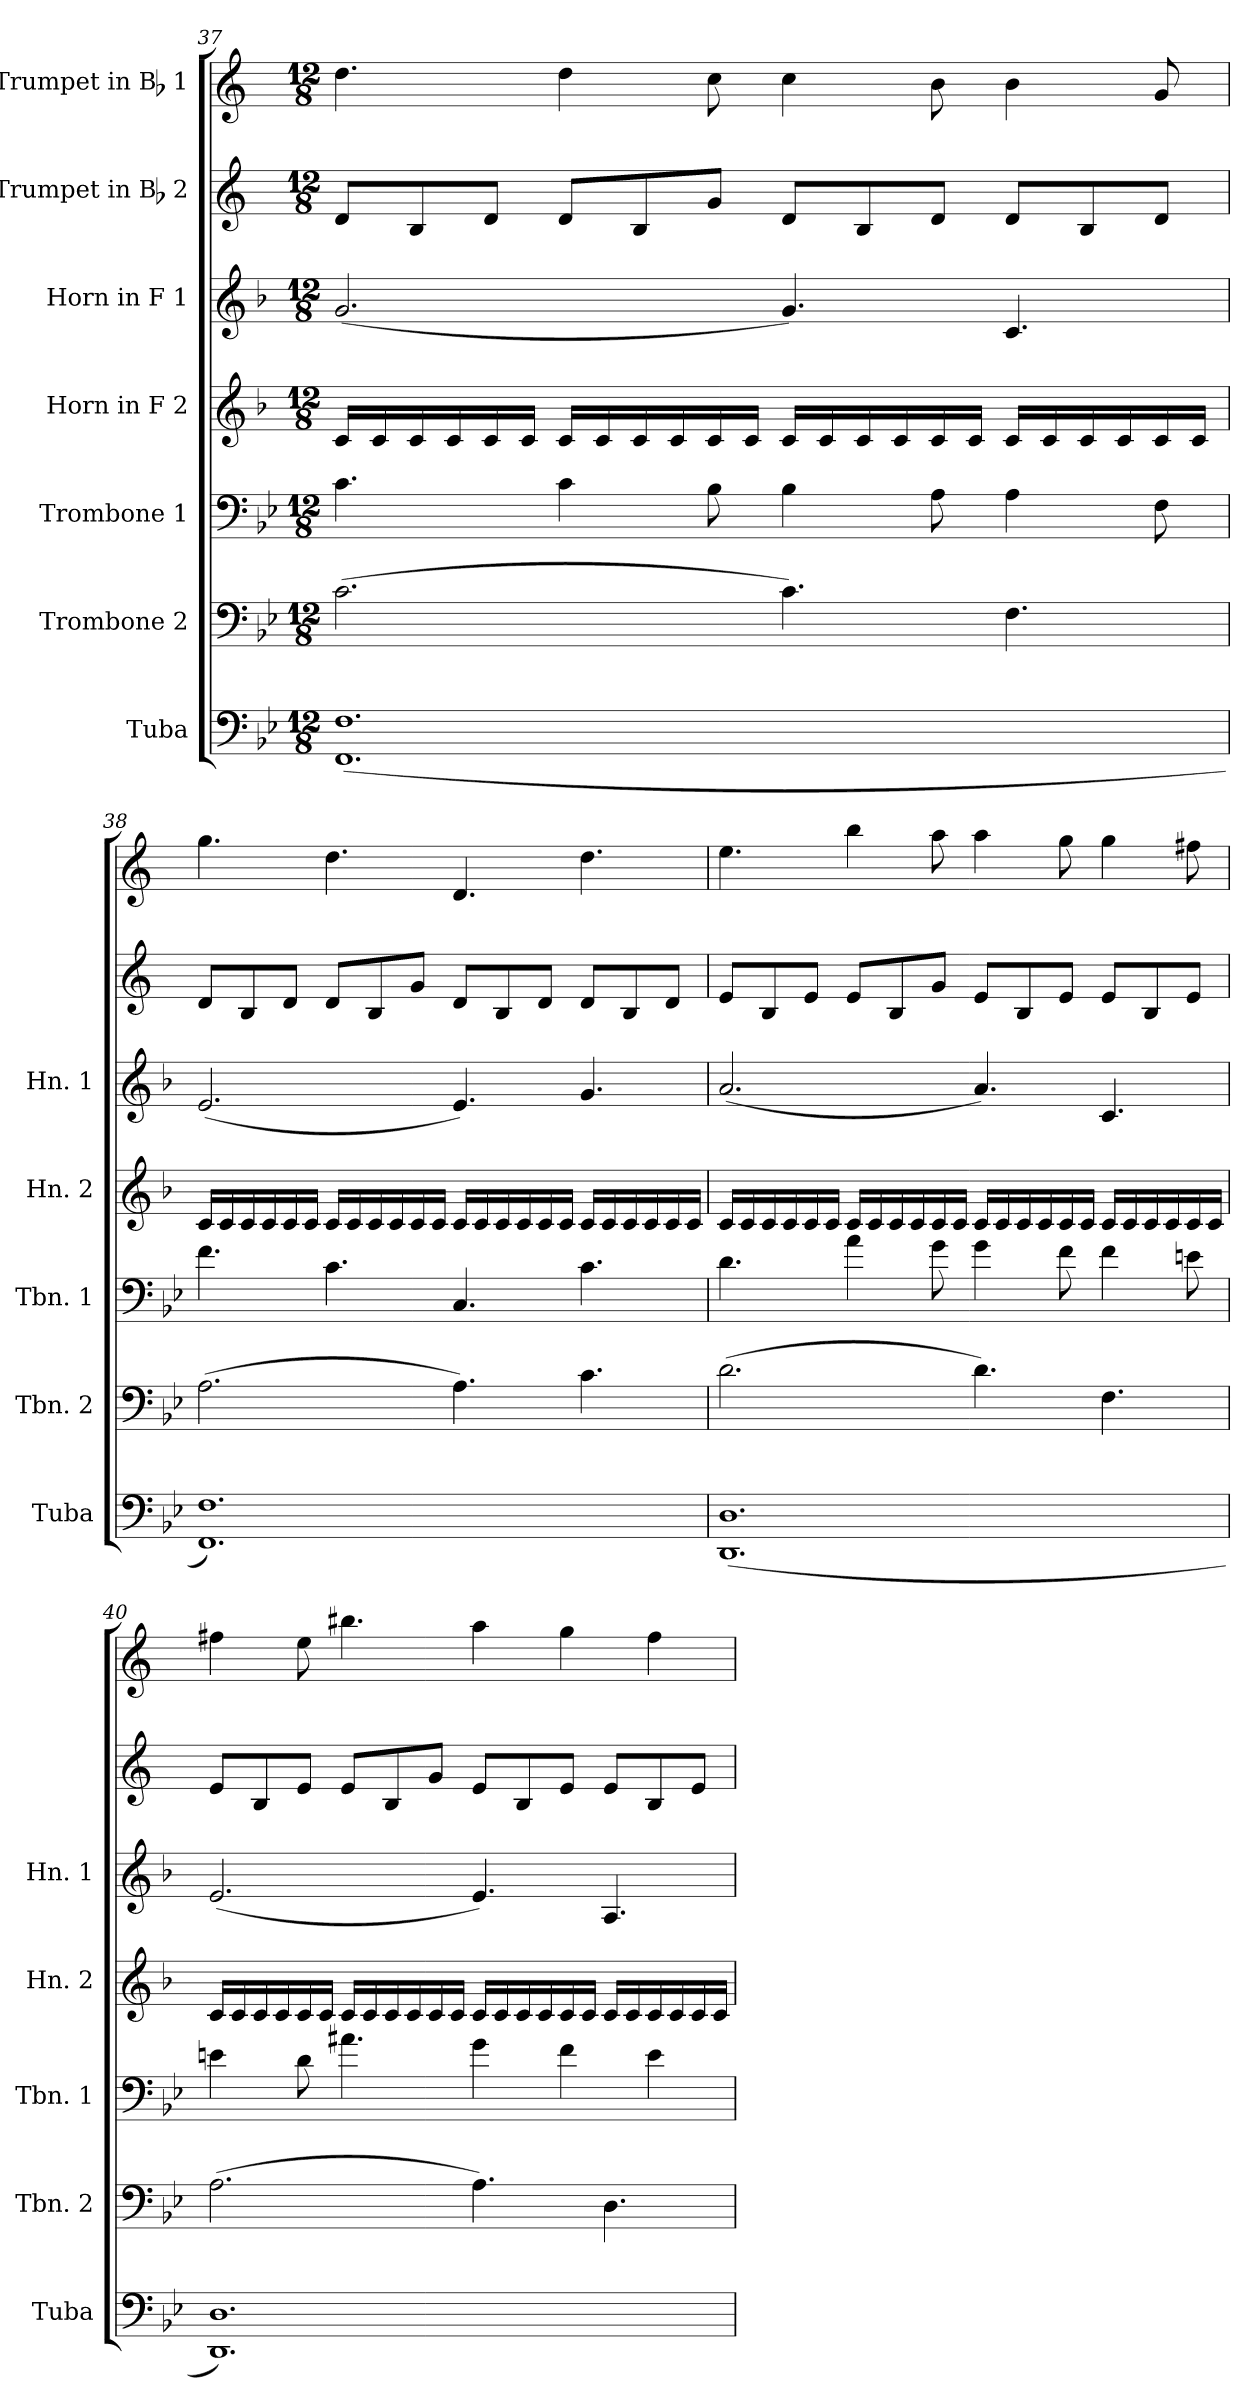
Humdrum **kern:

**kern	**kern	**kern	**kern	**kern	**kern	**kern
*part7	*part6	*part5	*part4	*part3	*part2	*part1
*staff7	*staff6	*staff5	*staff4	*staff3	*staff2	*staff1
*I"Tuba	*I"Trombone 2	*I"Trombone 1	*I"Horn in F 2	*I"Horn in F 1	*I"Trumpet in Bb 2	*I"Trumpet in Bb 1
*I'Tuba	*I'Tbn. 2	*I'Tbn. 1	*I'Hn. 2	*I'Hn. 1	*	*
!!LO:PB:g=z
*clefF4	*clefF4	*clefF4	*clefG2	*clefG2	*clefG2	*clefG2
*	*	*	*ITrd4c7	*ITrd4c7	*ITrd1c2	*ITrd1c2
*k[b-e-]	*k[b-e-]	*k[b-e-]	*k[b-e-]	*k[b-e-]	*k[b-e-]	*k[b-e-]
*B-:	*B-:	*B-:	*B-:	*B-:	*B-:	*B-:
*M12/8	*M12/8	*M12/8	*M12/8	*M12/8	*M12/8	*M12/8
=37	=37	=37	=37	=37	=37	=37
(1.FF 1.F	(>2.c\	4.c\	16F/LL	(2.c/	8c/L	4.cc\
.	.	.	16F/	.	.	.
.	.	.	16F/	.	8A/	.
.	.	.	16F/	.	.	.
.	.	.	16F/	.	8c/J	.
.	.	.	16F/JJ	.	.	.
.	.	4c\	16F/LL	.	8c/L	4cc\
.	.	.	16F/	.	.	.
.	.	.	16F/	.	8A/	.
.	.	.	16F/	.	.	.
.	.	8B-\	16F/	.	8f/J	8b-\
.	.	.	16F/JJ	.	.	.
.	4.c\)	4B-\	16F/LL	4.c/)	8c/L	4b-\
.	.	.	16F/	.	.	.
.	.	.	16F/	.	8A/	.
.	.	.	16F/	.	.	.
.	.	8A\	16F/	.	8c/J	8a\
.	.	.	16F/JJ	.	.	.
.	4.F\	4A\	16F/LL	4.F/	8c/L	4a\
.	.	.	16F/	.	.	.
.	.	.	16F/	.	8A/	.
.	.	.	16F/	.	.	.
.	.	8F\	16F/	.	8c/J	8f/
.	.	.	16F/JJ	.	.	.
!!LO:LB:g=z
=38	=38	=38	=38	=38	=38	=38
1.FF 1.F)	(>2.A\	4.f\	16F/LL	(2.A/	8c/L	4.ff\
.	.	.	16F/	.	.	.
.	.	.	16F/	.	8A/	.
.	.	.	16F/	.	.	.
.	.	.	16F/	.	8c/J	.
.	.	.	16F/JJ	.	.	.
.	.	4.c\	16F/LL	.	8c/L	4.cc\
.	.	.	16F/	.	.	.
.	.	.	16F/	.	8A/	.
.	.	.	16F/	.	.	.
.	.	.	16F/	.	8f/J	.
.	.	.	16F/JJ	.	.	.
.	4.A\)	4.C/	16F/LL	4.A/)	8c/L	4.c/
.	.	.	16F/	.	.	.
.	.	.	16F/	.	8A/	.
.	.	.	16F/	.	.	.
.	.	.	16F/	.	8c/J	.
.	.	.	16F/JJ	.	.	.
.	4.c\	4.c\	16F/LL	4.c/	8c/L	4.cc\
.	.	.	16F/	.	.	.
.	.	.	16F/	.	8A/	.
.	.	.	16F/	.	.	.
.	.	.	16F/	.	8c/J	.
.	.	.	16F/JJ	.	.	.
!!LO:PB:g=z
=39	=39	=39	=39	=39	=39	=39
(1.DD 1.D	(>2.d\	4.d\	16F/LL	(2.d/	8d/L	4.dd\
.	.	.	16F/	.	.	.
.	.	.	16F/	.	8A/	.
.	.	.	16F/	.	.	.
.	.	.	16F/	.	8d/J	.
.	.	.	16F/JJ	.	.	.
.	.	4a\	16F/LL	.	8d/L	4aa\
.	.	.	16F/	.	.	.
.	.	.	16F/	.	8A/	.
.	.	.	16F/	.	.	.
.	.	8g\	16F/	.	8f/J	8gg\
.	.	.	16F/JJ	.	.	.
.	4.d\)	4g\	16F/LL	4.d/)	8d/L	4gg\
.	.	.	16F/	.	.	.
.	.	.	16F/	.	8A/	.
.	.	.	16F/	.	.	.
.	.	8f\	16F/	.	8d/J	8ff\
.	.	.	16F/JJ	.	.	.
.	4.F\	4f\	16F/LL	4.F/	8d/L	4ff\
.	.	.	16F/	.	.	.
.	.	.	16F/	.	8A/	.
.	.	.	16F/	.	.	.
.	.	8en\	16F/	.	8d/J	8een\
.	.	.	16F/JJ	.	.	.
!!LO:LB:g=z
=40	=40	=40	=40	=40	=40	=40
1.DD 1.D)	(>2.A\	4en\	16F/LL	(2.A/	8d/L	4een\
.	.	.	16F/	.	.	.
.	.	.	16F/	.	8A/	.
.	.	.	16F/	.	.	.
.	.	8d\	16F/	.	8d/J	8dd\
.	.	.	16F/JJ	.	.	.
.	.	4.a#X\	16F/LL	.	8d/L	4.aa#X\
.	.	.	16F/	.	.	.
.	.	.	16F/	.	8A/	.
.	.	.	16F/	.	.	.
.	.	.	16F/	.	8f/J	.
.	.	.	16F/JJ	.	.	.
.	4.A\)	4g\	16F/LL	4.A/)	8d/L	4gg\
.	.	.	16F/	.	.	.
.	.	.	16F/	.	8A/	.
.	.	.	16F/	.	.	.
.	.	4f\	16F/	.	8d/J	4ff\
.	.	.	16F/JJ	.	.	.
.	4.D\	.	16F/LL	4.D/	8d/L	.
.	.	.	16F/	.	.	.
.	.	4e\	16F/	.	8A/	4ee\
.	.	.	16F/	.	.	.
.	.	.	16F/	.	8d/J	.
.	.	.	16F/JJ	.	.	.
=	=	=	=	=	=	=
*-	*-	*-	*-	*-	*-	*-
